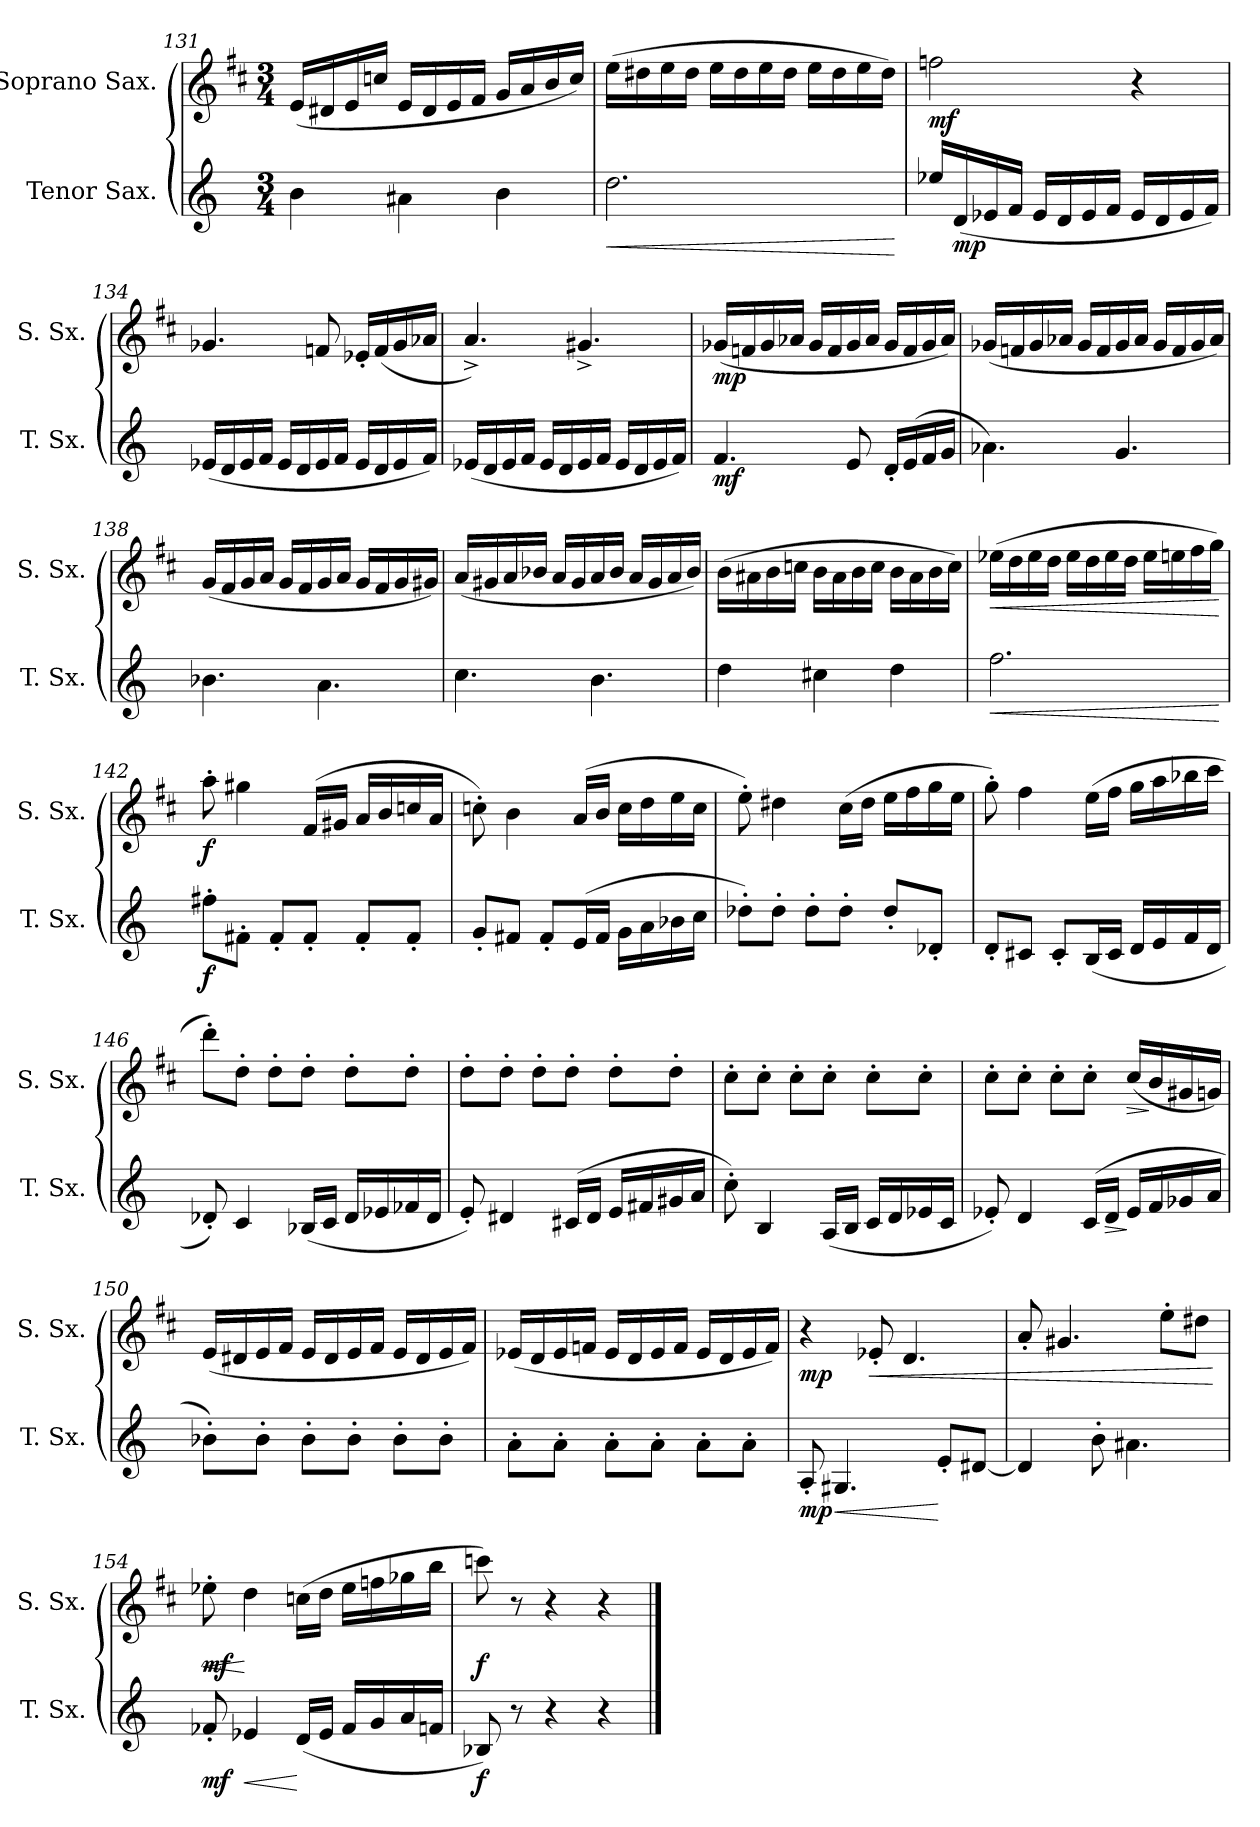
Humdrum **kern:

**kern	**dynam	**kern	**dynam
*part2	*part2	*part1	*part1
*staff2	*staff2	*staff1	*staff1
*I"Tenor Sax.	*	*I"Soprano Sax.	*
*I'T. Sx.	*	*I'S. Sx.	*
*clefG2	*	*clefG2	*
*ITrd8c14	*	*ITrd1c2	*
*k[]	*	*k[]	*
*C:	*	*C:	*
*M3/4	*	*M3/4	*
=131	=131	=131	=131
4B\	.	(<16d/LL	.
.	.	16c#X/	.
.	.	16d/	.
.	.	16b-X/JJ	.
4A#X\	.	16d/LL	.
.	.	16c#/	.
.	.	16d/	.
.	.	16e/JJ	.
4B\	.	16f/LL	.
.	.	16g/	.
.	.	16a/	.
.	.	16b-/JJ)	.
=132	=132	=132	=132
!	!LO:HP:b	!	!
2.d\	<	(>16dd\LL	.
.	.	16cc#X\	.
.	.	16dd\	.
.	.	16cc#\JJ	.
.	.	16dd\LL	.
.	.	16cc#\	.
.	.	16dd\	.
.	.	16cc#\JJ	.
.	.	16dd\LL	.
.	.	16cc#\	.
.	.	16dd\	.
.	.	16cc#\JJ)	.
.	[	.	.
!!LO:LB:g=z
=133	=133	=133	=133
!	!	!	!LO:DY:b
16e-X/LL	.	2ee-X\	mf
!	!LO:DY:b	!	!
(<16D/	mp	.	.
16E-X/	.	.	.
16F/JJ	.	.	.
16E-/LL	.	.	.
16D/	.	.	.
16E-/	.	.	.
16F/JJ	.	.	.
16E-/LL	.	4r	.
16D/	.	.	.
16E-/	.	.	.
16F/JJ)	.	.	.
=134	=134	=134	=134
(<16E-X/LL	.	4.f-X/	.
16D/	.	.	.
16E-/	.	.	.
16F/JJ	.	.	.
16E-/LL	.	.	.
16D/	.	.	.
16E-/	.	8e-X/	.
16F/JJ	.	.	.
16E-/LL	.	16d-X'</LL	.
16D/	.	(<16e-/	.
16E-/	.	16f-/	.
16F/JJ)	.	16g-X/JJ	.
=135	=135	=135	=135
(<16E-X/LL	.	4.g^</)	.
16D/	.	.	.
16E-/	.	.	.
16F/JJ	.	.	.
16E-/LL	.	.	.
16D/	.	.	.
16E-/	.	4.f#X^</	.
16F/JJ	.	.	.
16E-/LL	.	.	.
16D/	.	.	.
16E-/	.	.	.
16F/JJ)	.	.	.
!!LO:LB:g=z
=136	=136	=136	=136
!	!LO:DY:b	!	!LO:DY:b
4.F/	mf	(<16f-X/LL	mp
.	.	16e-X/	.
.	.	16f-/	.
.	.	16g-X/JJ	.
.	.	16f-/LL	.
.	.	16e-/	.
8E/	.	16f-/	.
.	.	16g-/JJ	.
16D'</LL	.	16f-/LL	.
(>16E/	.	16e-/	.
16F/	.	16f-/	.
16G/JJ	.	16g-/JJ)	.
=137	=137	=137	=137
4.A-X\)	.	(<16f-X/LL	.
.	.	16e-X/	.
.	.	16f-/	.
.	.	16g-X/JJ	.
.	.	16f-/LL	.
.	.	16e-/	.
4.G/	.	16f-/	.
.	.	16g-/JJ	.
.	.	16f-/LL	.
.	.	16e-/	.
.	.	16f-/	.
.	.	16g-/JJ)	.
=138	=138	=138	=138
4.B-X\	.	(<16f/LL	.
.	.	16e/	.
.	.	16f/	.
.	.	16g/JJ	.
.	.	16f/LL	.
.	.	16e/	.
4.A\	.	16f/	.
.	.	16g/JJ	.
.	.	16f/LL	.
.	.	16e/	.
.	.	16f/	.
.	.	16f#X/JJ)	.
!!LO:LB:g=z
=139	=139	=139	=139
4.c\	.	(<16g/LL	.
.	.	16f#X/	.
.	.	16g/	.
.	.	16a-X/JJ	.
.	.	16g/LL	.
.	.	16f#/	.
4.B\	.	16g/	.
.	.	16a-/JJ	.
.	.	16g/LL	.
.	.	16f#/	.
.	.	16g/	.
.	.	16a-/JJ)	.
=140	=140	=140	=140
4d\	.	(>16a\LL	.
.	.	16g#X\	.
.	.	16a\	.
.	.	16b-X\JJ	.
4c#X\	.	16a\LL	.
.	.	16g#\	.
.	.	16a\	.
.	.	16b-\JJ	.
4d\	.	16a\LL	.
.	.	16g#\	.
.	.	16a\	.
.	.	16b-\JJ)	.
=141	=141	=141	=141
!	!LO:HP:b	!	!LO:HP:b
2.f\	<	(>16dd-X\LL	<
.	.	16cc\	.
.	.	16dd-\	.
.	.	16cc\JJ	.
.	.	16dd-\LL	.
.	.	16cc\	.
.	.	16dd-\	.
.	.	16cc\JJ	.
.	.	16dd-\LL	.
.	.	16ddn\	.
.	.	16ee\	.
.	.	16ff\JJ)	.
.	[	.	[
!!LO:PB:g=z
=142	=142	=142	=142
!	!LO:DY:b	!	!LO:DY:b
8f#X'>\L	f	8gg'>\	f
8F#X'>\J	.	4ff#X\	.
8F#'</L	.	.	.
8F#'</J	.	(>16e/LL	.
.	.	16f#X/JJ	.
8F#'</L	.	16g/LL	.
.	.	16a/	.
8F#'</J	.	16b-X/	.
.	.	16g/JJ	.
=143	=143	=143	=143
8G'</L	.	8b-X'>\)	.
8F#X/J	.	4a\	.
8F#'</L	.	.	.
(>16E/L	.	(>16g/LL	.
16F#/JJ	.	16a/JJ	.
16G\LL	.	16b-\LL	.
16A\	.	16cc\	.
16B-X\	.	16dd\	.
16c\JJ	.	16b-\JJ	.
=144	=144	=144	=144
8d-X'>\L)	.	8dd'>\)	.
8d-'>\J	.	4cc#X\	.
8d-'>\L	.	.	.
8d-'>\J	.	(>16b\LL	.
.	.	16cc#\JJ	.
8d-'</L	.	16dd\LL	.
.	.	16ee\	.
8D-X'</J	.	16ff\	.
.	.	16dd\JJ	.
=145	=145	=145	=145
8D'</L	.	8ff'>\)	.
8C#X/J	.	4ee\	.
8C#'</L	.	.	.
(<16BB/L	.	(>16dd\LL	.
16C#/JJ	.	16ee\JJ	.
16D/LL	.	16ff\LL	.
16E/	.	16gg\	.
16F/	.	16aa-X\	.
16D/JJ	.	16bb\JJ	.
!!LO:LB:g=z
=146	=146	=146	=146
8D-X'</)	.	8ccc'>\L)	.
4C/	.	8cc'>\J	.
.	.	8cc'>\L	.
(<16BB-X/LL	.	8cc'>\J	.
16C/JJ	.	.	.
16D-/LL	.	8cc'>\L	.
16E-X/	.	.	.
16F-X/	.	8cc'>\J	.
16D-/JJ	.	.	.
=147	=147	=147	=147
8E'</)	.	8cc'>\L	.
4D#X/	.	8cc'>\J	.
.	.	8cc'>\L	.
(>16C#X/LL	.	8cc'>\J	.
16D#/JJ	.	.	.
16E/LL	.	8cc'>\L	.
16F#X/	.	.	.
16G#X/	.	8cc'>\J	.
16A/JJ	.	.	.
=148	=148	=148	=148
8c'>\)	.	8b'>\L	.
4BB/	.	8b'>\J	.
.	.	8b'>\L	.
(<16AA/LL	.	8b'>\J	.
16BB/JJ	.	.	.
16C/LL	.	8b'>\L	.
16D/	.	.	.
16E-X/	.	8b'>\J	.
16C/JJ	.	.	.
=149	=149	=149	=149
8E-X'</)	.	8b'>\L	.
4D/	.	8b'>\J	.
.	.	8b'>\L	.
(>16C/LL	.	8b'>\J	.
!	!LO:HP:b	!	!
16D/JJ	>	.	.
!	!	!	!LO:HP:b
16E-/LL	]	(<16b/LL	>
16F/	.	16a/	]
16G-X/	.	16f#X/	.
16A/JJ	.	16fn/JJ)	.
!!LO:LB:g=z
=150	=150	=150	=150
8B-X'>\L)	.	(<16d/LL	.
.	.	16c#X/	.
8B-'>\J	.	16d/	.
.	.	16e/JJ	.
8B-'>\L	.	16d/LL	.
.	.	16c#/	.
8B-'>\J	.	16d/	.
.	.	16e/JJ	.
8B-'>\L	.	16d/LL	.
.	.	16c#/	.
8B-'>\J	.	16d/	.
.	.	16e/JJ)	.
=151	=151	=151	=151
8A'>\L	.	(<16d-X/LL	.
.	.	16c/	.
8A'>\J	.	16d-/	.
.	.	16e-X/JJ	.
8A'>\L	.	16d-/LL	.
.	.	16c/	.
8A'>\J	.	16d-/	.
.	.	16e-/JJ	.
8A'>\L	.	16d-/LL	.
.	.	16c/	.
8A'>\J	.	16d-/	.
.	.	16e-/JJ)	.
=152	=152	=152	=152
!	!LO:DY:b	!	!LO:DY:b
8AA'</	mp	4r	mp
!	!LO:HP:b	!	!
4.GG#X/	<	.	.
!	!	!	!LO:HP:b
.	.	8d-X'</	<
.	.	4.c/	.
8E'</L	[	.	.
[8D#X/J	.	.	.
=153	=153	=153	=153
4D#/]	.	8g'</	.
.	.	4.f#X/	.
8B'>\	.	.	.
4.A#X\	.	.	.
.	.	8dd'>\L	.
.	.	8cc#X\J	.
.	.	.	[
!!LO:LB:g=z
=154	=154	=154	=154
!	!LO:DY:b	!	!LO:HP:b
!	!	!	!LO:DY:n=1:b
8F-X'</	mf	8dd-X'>\	< mf
!	!LO:HP:b	!	!
4E-X/	<	4cc\	[
(<16D/LL	[	(>16b-X\LL	.
16E-/JJ	.	16cc\JJ	.
16F-/LL	.	16dd-\LL	.
16G/	.	16ee-X\	.
16A/	.	16ff-X\	.
16Fn/JJ	.	16aa\JJ	.
=155	=155	=155	=155
!	!LO:DY:b	!	!LO:DY:b
8BB-X/)	f	8bb-X\)	f
8r	.	8r	.
4r	.	4r	.
4r	.	4r	.
==	==	==	==
*-	*-	*-	*-
